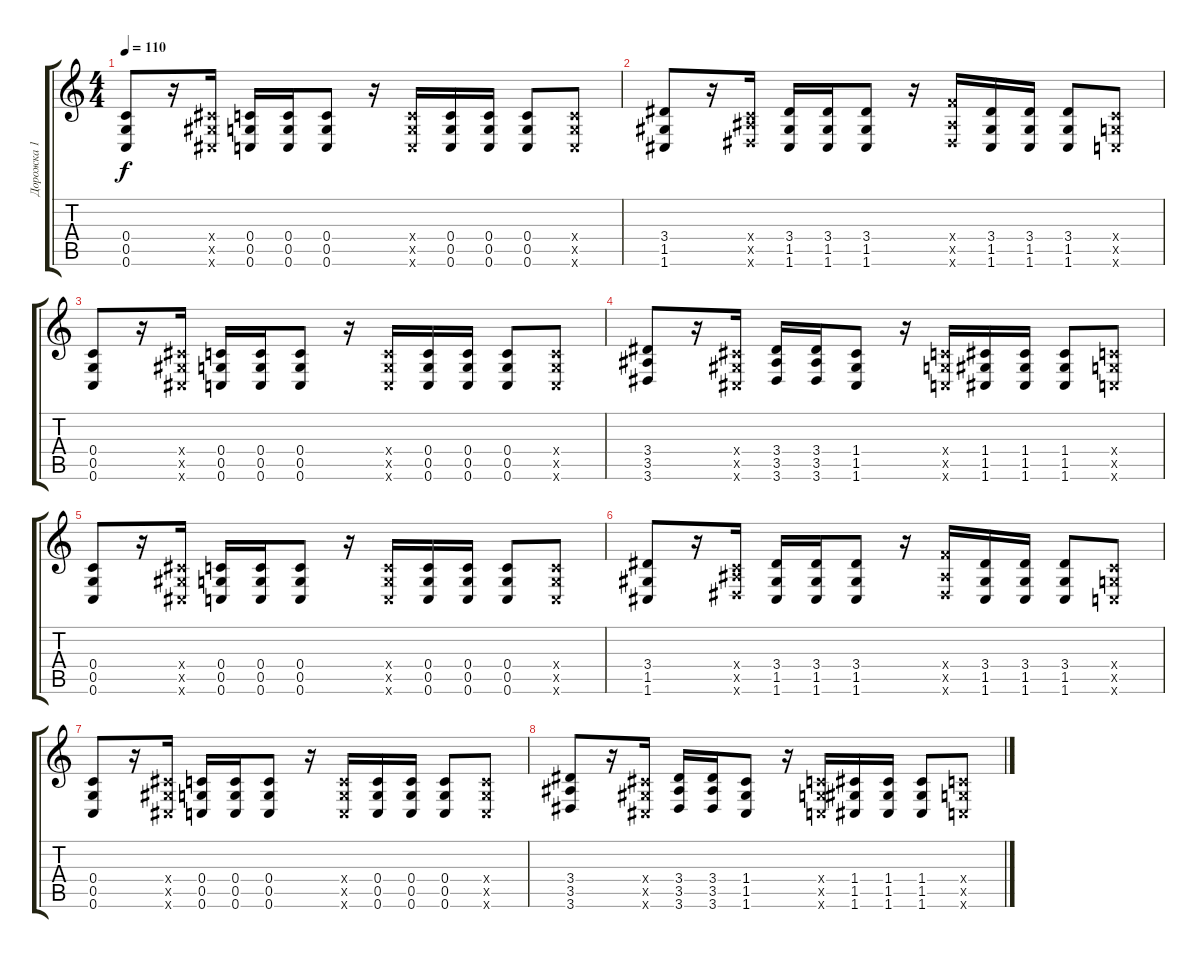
\track ("Дорожка 1" "Дорожка 1") {instrument distortionguitar}
\staff {score tabs}
\tuning (D4 A3 F3 C3 G2 C2) {hide}
\ts (4 4)
\tempo 110
\clef g2
\ks c
(0.4 0.5 0.6).8{dy f} r.16 (1.4{x} 1.5{x} 1.6{x}).16 (0.4 0.5 0.6).16 (0.4 0.5 0.6).16 (0.4 0.5 0.6).8 r.16 (0.4{x} 0.5{x} 0.6{x}).16 (0.4 0.5 0.6).16 (0.4 0.5 0.6).16 (0.4 0.5 0.6).8 (0.4{x} 0.5{x} 0.6{x}).8 |
(3.4 1.5 1.6).8 r.16 (0.4{x} 3.5{x} 3.6{x}).16 (3.4 1.5 1.6).16 (3.4 1.5 1.6).16 (3.4 1.5 1.6).8 r.16 (5.4{x} 3.5{x} 3.6{x}).16 (3.4 1.5 1.6).16 (3.4 1.5 1.6).16 (3.4 1.5 1.6).8 (0.4{x} 0.5{x} 0.6{x}).8 |
(0.4 0.5 0.6).8 r.16 (1.4{x} 1.5{x} 1.6{x}).16 (0.4 0.5 0.6).16 (0.4 0.5 0.6).16 (0.4 0.5 0.6).8 r.16 (0.4{x} 0.5{x} 0.6{x}).16 (0.4 0.5 0.6).16 (0.4 0.5 0.6).16 (0.4 0.5 0.6).8 (0.4{x} 0.5{x} 0.6{x}).8 |
(3.4 3.5 3.6).8 r.16 (1.4{x} 1.5{x} 1.6{x}).16 (3.4 3.5 3.6).16 (3.4 3.5 3.6).16 (1.4 1.5 1.6).8 r.16 (0.4{x} 0.5{x} 0.6{x}).16 (1.4 1.5 1.6).16 (1.4 1.5 1.6).16 (1.4 1.5 1.6).8 (0.4{x} 0.5{x} 0.6{x}).8 |
(0.4 0.5 0.6).8 r.16 (1.4{x} 1.5{x} 1.6{x}).16 (0.4 0.5 0.6).16 (0.4 0.5 0.6).16 (0.4 0.5 0.6).8 r.16 (0.4{x} 0.5{x} 0.6{x}).16 (0.4 0.5 0.6).16 (0.4 0.5 0.6).16 (0.4 0.5 0.6).8 (0.4{x} 0.5{x} 0.6{x}).8 |
(3.4 1.5 1.6).8 r.16 (0.4{x} 3.5{x} 3.6{x}).16 (3.4 1.5 1.6).16 (3.4 1.5 1.6).16 (3.4 1.5 1.6).8 r.16 (5.4{x} 3.5{x} 3.6{x}).16 (3.4 1.5 1.6).16 (3.4 1.5 1.6).16 (3.4 1.5 1.6).8 (0.4{x} 0.5{x} 0.6{x}).8 |
(0.4 0.5 0.6).8 r.16 (1.4{x} 1.5{x} 1.6{x}).16 (0.4 0.5 0.6).16 (0.4 0.5 0.6).16 (0.4 0.5 0.6).8 r.16 (0.4{x} 0.5{x} 0.6{x}).16 (0.4 0.5 0.6).16 (0.4 0.5 0.6).16 (0.4 0.5 0.6).8 (0.4{x} 0.5{x} 0.6{x}).8 |
(3.4 3.5 3.6).8 r.16 (1.4{x} 1.5{x} 1.6{x}).16 (3.4 3.5 3.6).16 (3.4 3.5 3.6).16 (1.4 1.5 1.6).8 r.16 (0.4{x} 0.5{x} 0.6{x}).16 (1.4 1.5 1.6).16 (1.4 1.5 1.6).16 (1.4 1.5 1.6).8 (0.4{x} 0.5{x} 0.6{x}).8
